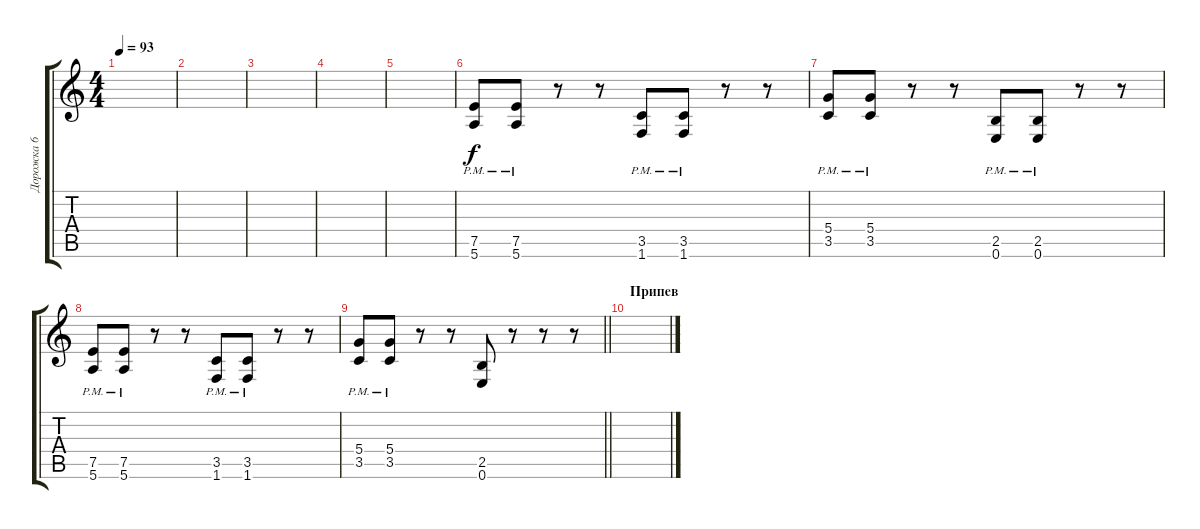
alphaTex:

\track ("Дорожка 6" "Дорожка 6") {instrument distortionguitar}
\staff {score tabs}
\tuning (E4 B3 G3 D3 A2 E2) {hide}
\ts (4 4)
\tempo 93
\clef g2
\ks c
|
|
|
|
|
(7.5{pm} 5.6{pm}).8 (7.5{pm} 5.6{pm}).8 r.8 r.8 (3.5{pm} 1.6{pm}).8 (3.5{pm} 1.6{pm}).8 r.8 r.8 |
(5.4 3.5{pm}).8 (5.4 3.5{pm}).8 r.8 r.8 (2.5{pm} 0.6{pm}).8 (2.5{pm} 0.6{pm}).8 r.8 r.8 |
(7.5{pm} 5.6{pm}).8 (7.5{pm} 5.6{pm}).8 r.8 r.8 (3.5{pm} 1.6{pm}).8 (3.5{pm} 1.6{pm}).8 r.8 r.8 |
\barLineRight lightlight
(5.4 3.5{pm}).8 (5.4 3.5{pm}).8 r.8 r.8 (2.5 0.6).8 r.8 r.8 r.8 |
\section ("" "Припев")
